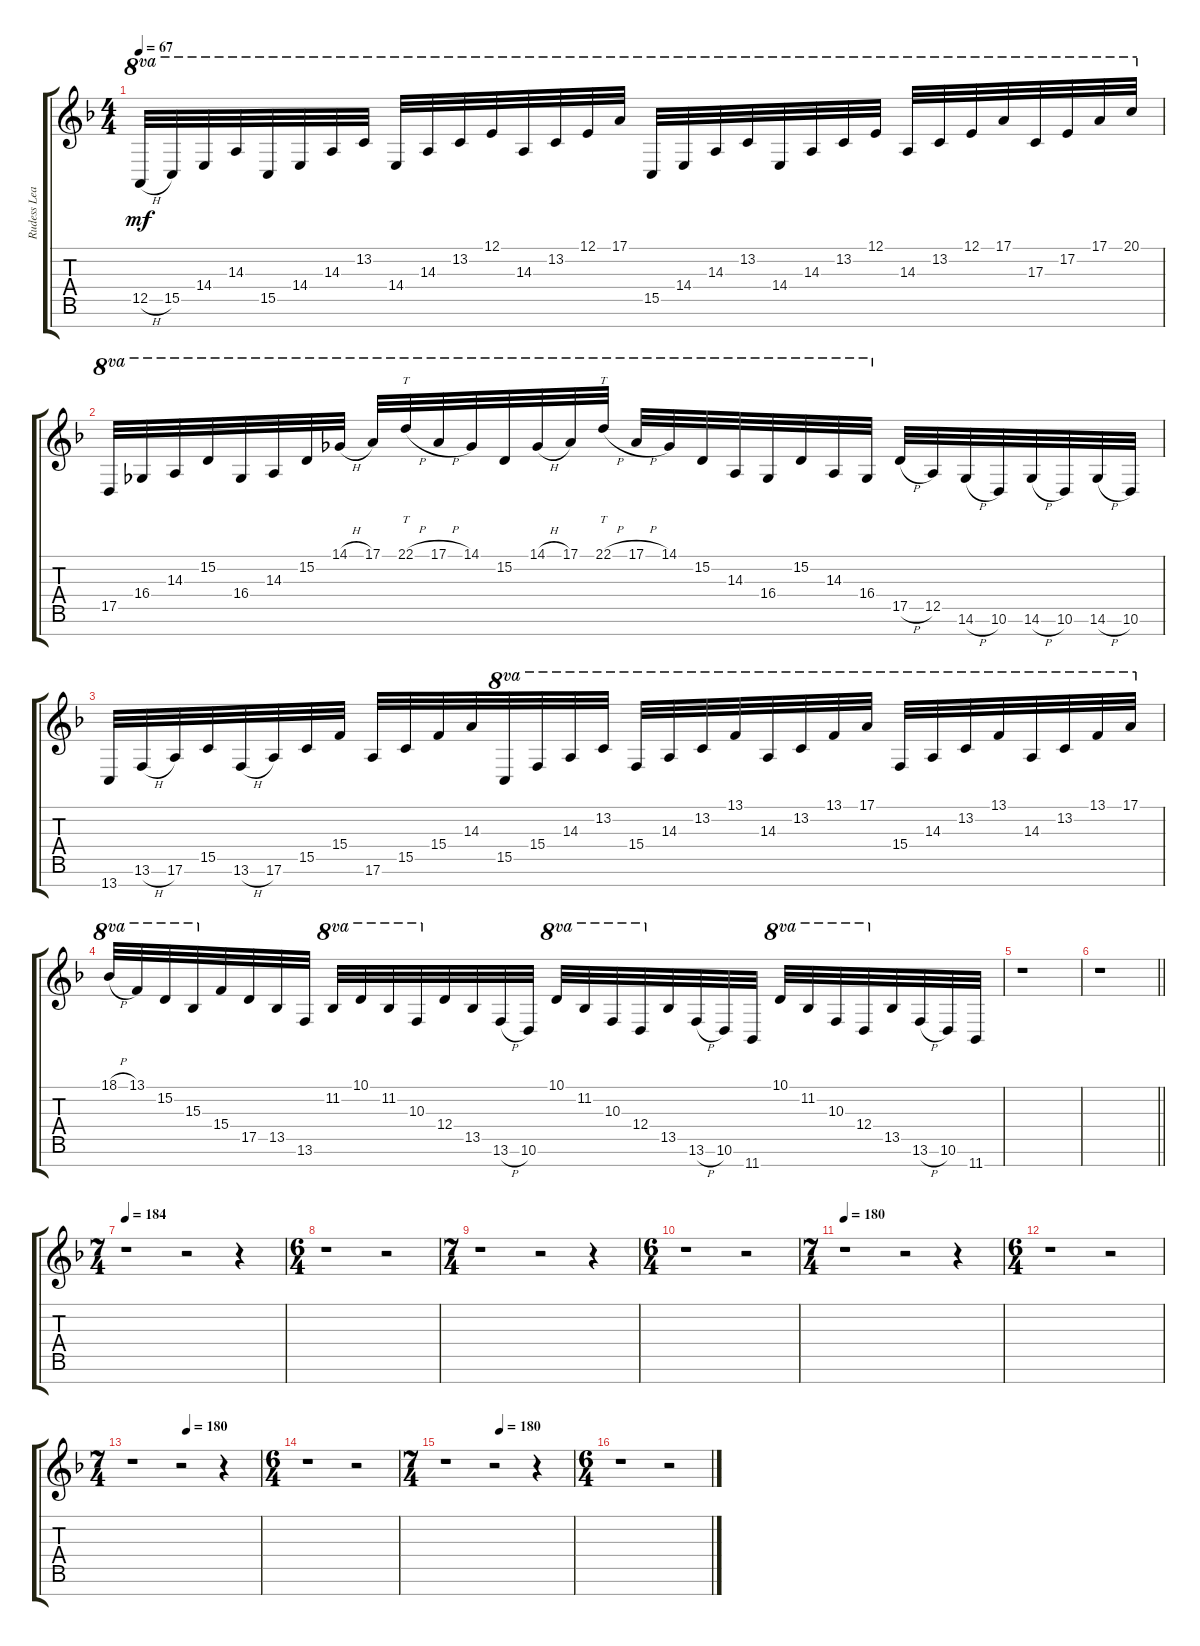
\track ("Rudess Lead" "Rudess Lea") {instrument lead2sawtooth}
\staff {score tabs}
\tuning (E4 B3 G3 D3 A2 E2 B1) {hide}
\ts (4 4)
\tempo 67
\clef g2
\ks f
12.5{h}.32{ot 8va dy mf} 15.5.32{ot 8va} 14.4.32{ot 8va} 14.3.32{ot 8va} 15.5.32{ot 8va} 14.4.32{ot 8va} 14.3.32{ot 8va} 13.2.32{ot 8va} 14.4.32{ot 8va} 14.3.32{ot 8va} 13.2.32{ot 8va} 12.1.32{ot 8va} 14.3.32{ot 8va} 13.2.32{ot 8va} 12.1.32{ot 8va} 17.1.32{ot 8va} 15.5.32{ot 8va} 14.4.32{ot 8va} 14.3.32{ot 8va} 13.2.32{ot 8va} 14.4.32{ot 8va} 14.3.32{ot 8va} 13.2.32{ot 8va} 12.1.32{ot 8va} 14.3.32{ot 8va} 13.2.32{ot 8va} 12.1.32{ot 8va} 17.1.32{ot 8va} 17.3.32{ot 8va} 17.2.32{ot 8va} 17.1.32{ot 8va} 20.1.32{ot 8va} |
17.5.32{ot 8va} 16.4.32{ot 8va} 14.3.32{ot 8va} 15.2.32{ot 8va} 16.4.32{ot 8va} 14.3.32{ot 8va} 15.2.32{ot 8va} 14.1{h}.32{ot 8va} 17.1.32{ot 8va} 22.1{h}.32{tt ot 8va} 17.1{h}.32{ot 8va} 14.1.32{ot 8va} 15.2.32{ot 8va} 14.1{h}.32{ot 8va} 17.1.32{ot 8va} 22.1{h}.32{tt ot 8va} 17.1{h}.32{ot 8va} 14.1.32{ot 8va} 15.2.32{ot 8va} 14.3.32{ot 8va} 16.4.32{ot 8va} 15.2.32{ot 8va} 14.3.32{ot 8va} 16.4.32{ot 8va} 17.5{h}.32 12.5.32 14.6{h}.32 10.6.32 14.6{h}.32 10.6.32 14.6{h}.32 10.6.32 |
13.7.32 13.6{h}.32 17.6.32 15.5.32 13.6{h}.32 17.6.32 15.5.32 15.4.32 17.6.32 15.5.32 15.4.32 14.3.32 15.5.32{ot 8va} 15.4.32{ot 8va} 14.3.32{ot 8va} 13.2.32{ot 8va} 15.4.32{ot 8va} 14.3.32{ot 8va} 13.2.32{ot 8va} 13.1.32{ot 8va} 14.3.32{ot 8va} 13.2.32{ot 8va} 13.1.32{ot 8va} 17.1.32{ot 8va} 15.4.32{ot 8va} 14.3.32{ot 8va} 13.2.32{ot 8va} 13.1.32{ot 8va} 14.3.32{ot 8va} 13.2.32{ot 8va} 13.1.32{ot 8va} 17.1.32{ot 8va} |
18.1{h}.32{ot 8va} 13.1.32{ot 8va} 15.2.32{ot 8va} 15.3.32{ot 8va} 15.4.32 17.5.32 13.5.32 13.6.32 11.2.32{ot 8va} 10.1.32{ot 8va} 11.2.32{ot 8va} 10.3.32{ot 8va} 12.4.32 13.5.32 13.6{h}.32 10.6.32 10.1.32{ot 8va} 11.2.32{ot 8va} 10.3.32{ot 8va} 12.4.32{ot 8va} 13.5.32 13.6{h}.32 10.6.32 11.7.32 10.1.32{ot 8va} 11.2.32{ot 8va} 10.3.32{ot 8va} 12.4.32{ot 8va} 13.5.32 13.6{h}.32 10.6.32 11.7.32 |
r.1 |
\barLineRight lightlight
r.1 |
\ts (7 4)
\tempo 184
r.1 r.2 r.4 |
\ts (6 4)
r.1 r.2 |
\ts (7 4)
r.1 r.2 r.4 |
\ts (6 4)
r.1 r.2 |
\ts (7 4)
\tempo 180
r.1 r.2 r.4 |
\ts (6 4)
r.1 r.2 |
\ts (7 4)
\tempo (180 0.42857142857142855)
r.1 r.2 r.4 |
\ts (6 4)
r.1 r.2 |
\ts (7 4)
\tempo (180 0.42857142857142855)
r.1 r.2 r.4 |
\ts (6 4)
r.1 r.2
